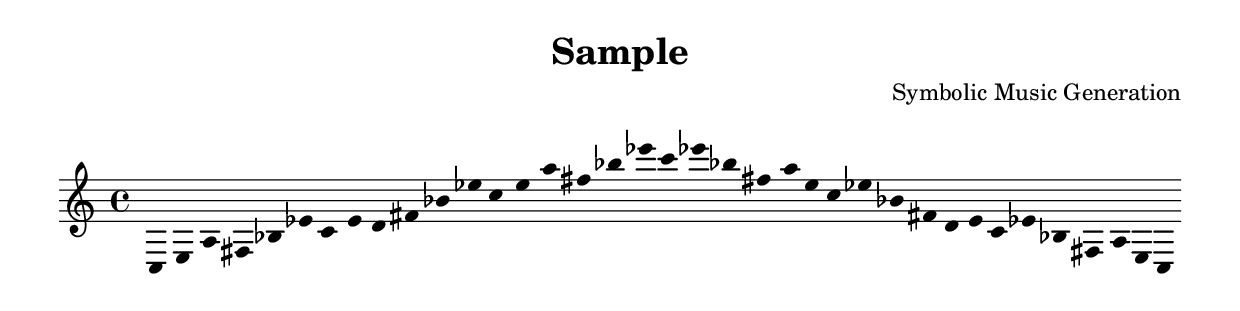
% z vector: tensor([[-1.3658,  0.7979,  0.6430,  2.3186, -1.0592, -0.9401,  0.6355,  1.2409, 1.9930,  0.7302,  1.0102,  0.3092]])
    \version "2.22.2"
    \header {
    title = "Sample"
    composer = "Symbolic Music Generation"
    }

    \score {
    <<
        \cadenzaOn
        \override Beam.breakable = ##t
        \accidentalStyle Score.forget
        \override Score.TextScript.padding = #2
        \override Stem.transparent = ##t
    {
    \clef treble
        c16 [ e a fis bes ees' c' e' d' fis' bes' ees'' c'' e'' a'' fis'' bes'' ees''' c''' ees''' bes'' fis'' a'' e'' c'' ees'' bes' fis' d' e' c' ees' bes fis a e ]
    c
    }
    >>
    \layout {
        indent = 0\mm
        line-width = 190\mm
        \override Stem.transparent = ##t
    }    
    }
    
    